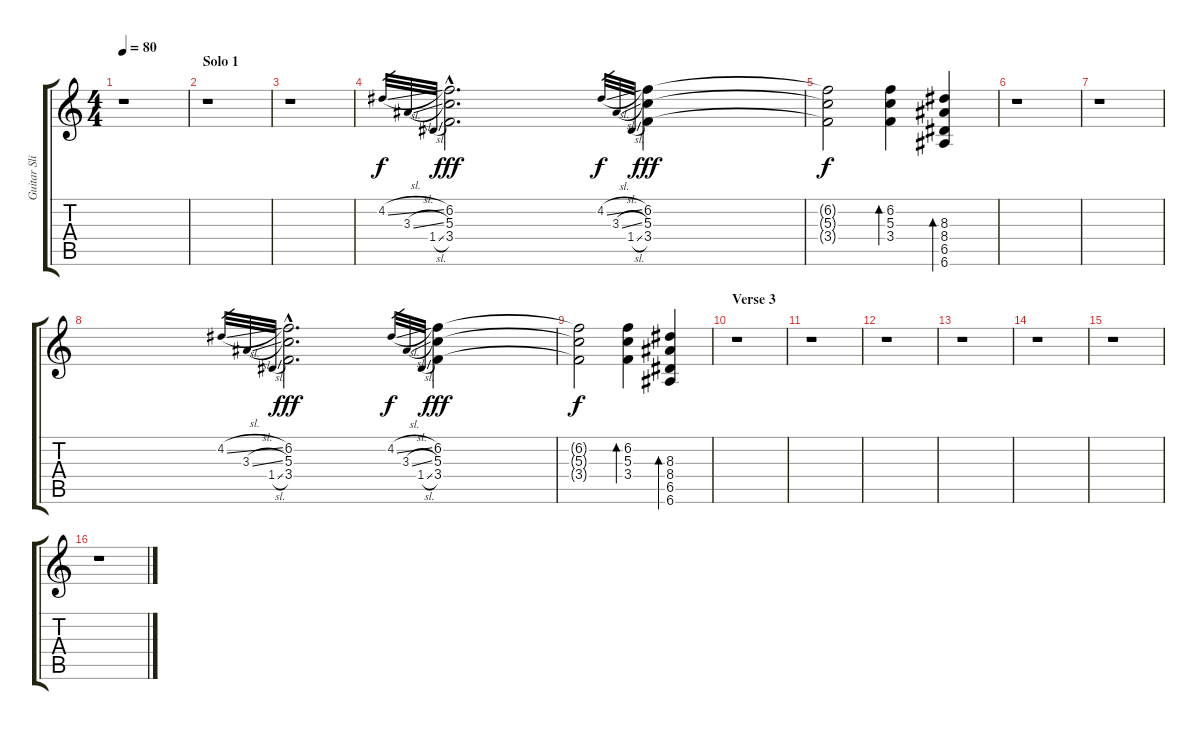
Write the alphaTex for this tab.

\track ("Guitar Slide" "Guitar Sli") {instrument electricguitarclean}
\staff {score tabs}
\tuning (E4 B3 G3 D3 A2 E2) {hide}
\ts (4 4)
\tempo 80
\clef g2
\ks c
r.1{dy mf} |
\section ("" "Solo 1")
r.1 |
r.1 |
4.2{sl}.32{gr dy f} 3.3{sl}.32{gr} 1.4{sl}.32{gr} (6.2{hac} 5.3{hac} 3.4{hac}).2{d dy fff} 4.2{sl}.32{gr dy f} 3.3{sl}.32{gr} 1.4{sl}.32{gr} (6.2 5.3 3.4).4{dy fff} |
(6.2{t} 5.3{t} 3.4{t}).2{dy f} (6.2 5.3 3.4).4{bd 60} (8.3 8.4 6.5 6.6).4{bd 60} |
r.1 |
r.1 |
4.2{sl}.32{gr} 3.3{sl}.32{gr} 1.4{sl}.32{gr} (6.2{hac} 5.3{hac} 3.4{hac}).2{d dy fff} 4.2{sl}.32{gr dy f} 3.3{sl}.32{gr} 1.4{sl}.32{gr} (6.2 5.3 3.4).4{dy fff} |
(6.2{t} 5.3{t} 3.4{t}).2{dy f} (6.2 5.3 3.4).4{bd 60} (8.3 8.4 6.5 6.6).4{bd 60} |
\section ("" "Verse 3")
r.1 |
r.1 |
r.1 |
r.1 |
r.1 |
r.1 |
r.1
